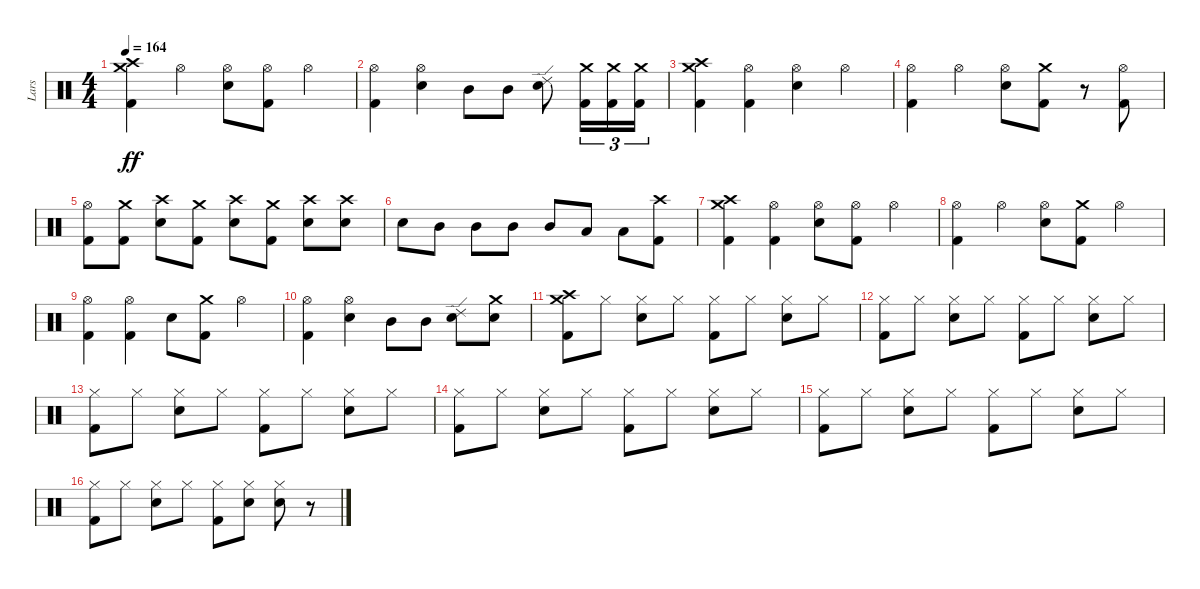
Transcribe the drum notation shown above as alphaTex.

\track ("Lars" "Lars") {instrument percussion}
\staff {score}
\articulation defaults
\ts (4 4)
\tempo 164
\clef neutral
\ks c
("Crash high (hit)" "Crash medium (hit)" "Kick (hit) 2").4{dy ff} "Hi-Hat (open)".4 ("Hi-Hat (open)" "Snare (hit) 2").8 ("Hi-Hat (open)" "Kick (hit) 2").8 "Hi-Hat (open)".4 |
("Kick (hit) 2" "Hi-Hat (open)").4 ("Hi-Hat (open)" "Snare (hit) 2").4 "Mid Tom (hit)".8 "Mid Tom (hit)".8 ("Snare (hit) 2" "Ride (edge) 2").8 ("Kick (hit) 2" "Crash medium (hit)").16{tu (3 2)} ("Kick (hit) 2" "Crash medium (hit)").16{tu (3 2)} ("Kick (hit) 2" "Crash medium (hit)").16{tu (3 2)} |
("Crash high (hit)" "Kick (hit) 2" "Crash medium (hit)").4 ("Kick (hit) 2" "Hi-Hat (open)").4 ("Hi-Hat (open)" "Snare (hit) 2").4 "Hi-Hat (open)".4 |
("Kick (hit) 2" "Hi-Hat (open)").4 "Hi-Hat (open)".4 ("Snare (hit) 2" "Hi-Hat (open)").8 ("Kick (hit) 2" "Crash medium (hit)").8 r.8 ("Hi-Hat (open)" "Kick (hit) 2").8 |
("Hi-Hat (open)" "Kick (hit) 2").8 ("Kick (hit) 2" "Crash medium (hit)").8 ("Snare (hit) 2" "Crash high (hit)").8 ("Kick (hit) 2" "Crash medium (hit)").8 ("Snare (hit) 2" "Crash high (hit)").8 ("Kick (hit) 2" "Crash medium (hit)").8 ("Snare (hit) 2" "Crash high (hit)").8 ("Snare (hit) 2" "Crash high (hit)").8 |
"Snare (hit) 2".8 "Mid Tom (hit)".8 "Mid Tom (hit)".8 "Mid Tom (hit)".8 "Mid Tom (hit)".8 "Low Tom (hit)".8 "Low Floor Tom (hit)".8 ("Kick (hit) 2" "Crash high (hit)").8 |
("Crash high (hit)" "Kick (hit) 2" "Crash medium (hit)").4 ("Kick (hit) 2" "Hi-Hat (open)").4 ("Hi-Hat (open)" "Snare (hit) 2").8 ("Kick (hit) 2" "Hi-Hat (open)").8 "Hi-Hat (open)".4 |
("Kick (hit) 2" "Hi-Hat (open)").4 "Hi-Hat (open)".4 ("Snare (hit) 2" "Hi-Hat (open)").8 ("Kick (hit) 2" "Crash medium (hit)").8 "Hi-Hat (open)".4 |
("Kick (hit) 2" "Hi-Hat (open)").4 ("Kick (hit) 2" "Hi-Hat (open)").4 "Snare (hit) 2".8 ("Crash medium (hit)" "Kick (hit) 2").8 "Hi-Hat (open)".4 |
("Kick (hit) 2" "Hi-Hat (open)").4 ("Hi-Hat (open)" "Snare (hit) 2").4 "Mid Tom (hit)".8 "Mid Tom (hit)".8 ("Snare (hit) 2" "Ride (edge) 2").8 ("Snare (hit) 2" "Crash medium (hit)").8 |
("Kick (hit) 2" "Crash high (hit)" "Crash medium (hit)").8 "Hi-Hat (closed)".8 ("Snare (hit) 2" "Hi-Hat (closed)").8 "Hi-Hat (closed)".8 ("Kick (hit) 2" "Hi-Hat (closed)").8 "Hi-Hat (closed)".8 ("Snare (hit) 2" "Hi-Hat (closed)").8 "Hi-Hat (closed)".8 |
("Kick (hit) 2" "Hi-Hat (closed)").8 "Hi-Hat (closed)".8 ("Snare (hit) 2" "Hi-Hat (closed)").8 "Hi-Hat (closed)".8 ("Kick (hit) 2" "Hi-Hat (closed)").8 "Hi-Hat (closed)".8 ("Snare (hit) 2" "Hi-Hat (closed)").8 "Hi-Hat (closed)".8 |
("Kick (hit) 2" "Hi-Hat (closed)").8 "Hi-Hat (closed)".8 ("Snare (hit) 2" "Hi-Hat (closed)").8 "Hi-Hat (closed)".8 ("Kick (hit) 2" "Hi-Hat (closed)").8 "Hi-Hat (closed)".8 ("Snare (hit) 2" "Hi-Hat (closed)").8 "Hi-Hat (closed)".8 |
("Kick (hit) 2" "Hi-Hat (closed)").8 "Hi-Hat (closed)".8 ("Snare (hit) 2" "Hi-Hat (closed)").8 "Hi-Hat (closed)".8 ("Kick (hit) 2" "Hi-Hat (closed)").8 "Hi-Hat (closed)".8 ("Snare (hit) 2" "Hi-Hat (closed)").8 "Hi-Hat (closed)".8 |
("Kick (hit) 2" "Hi-Hat (closed)").8 "Hi-Hat (closed)".8 ("Snare (hit) 2" "Hi-Hat (closed)").8 "Hi-Hat (closed)".8 ("Kick (hit) 2" "Hi-Hat (closed)").8 "Hi-Hat (closed)".8 ("Snare (hit) 2" "Hi-Hat (closed)").8 "Hi-Hat (closed)".8 |
("Kick (hit) 2" "Hi-Hat (closed)").8 "Hi-Hat (closed)".8 ("Snare (hit) 2" "Hi-Hat (closed)").8 "Hi-Hat (closed)".8 ("Kick (hit) 2" "Hi-Hat (closed)").8 ("Snare (hit) 2" "Hi-Hat (closed)").8 ("Snare (hit) 2" "Hi-Hat (closed)").8 r.8
